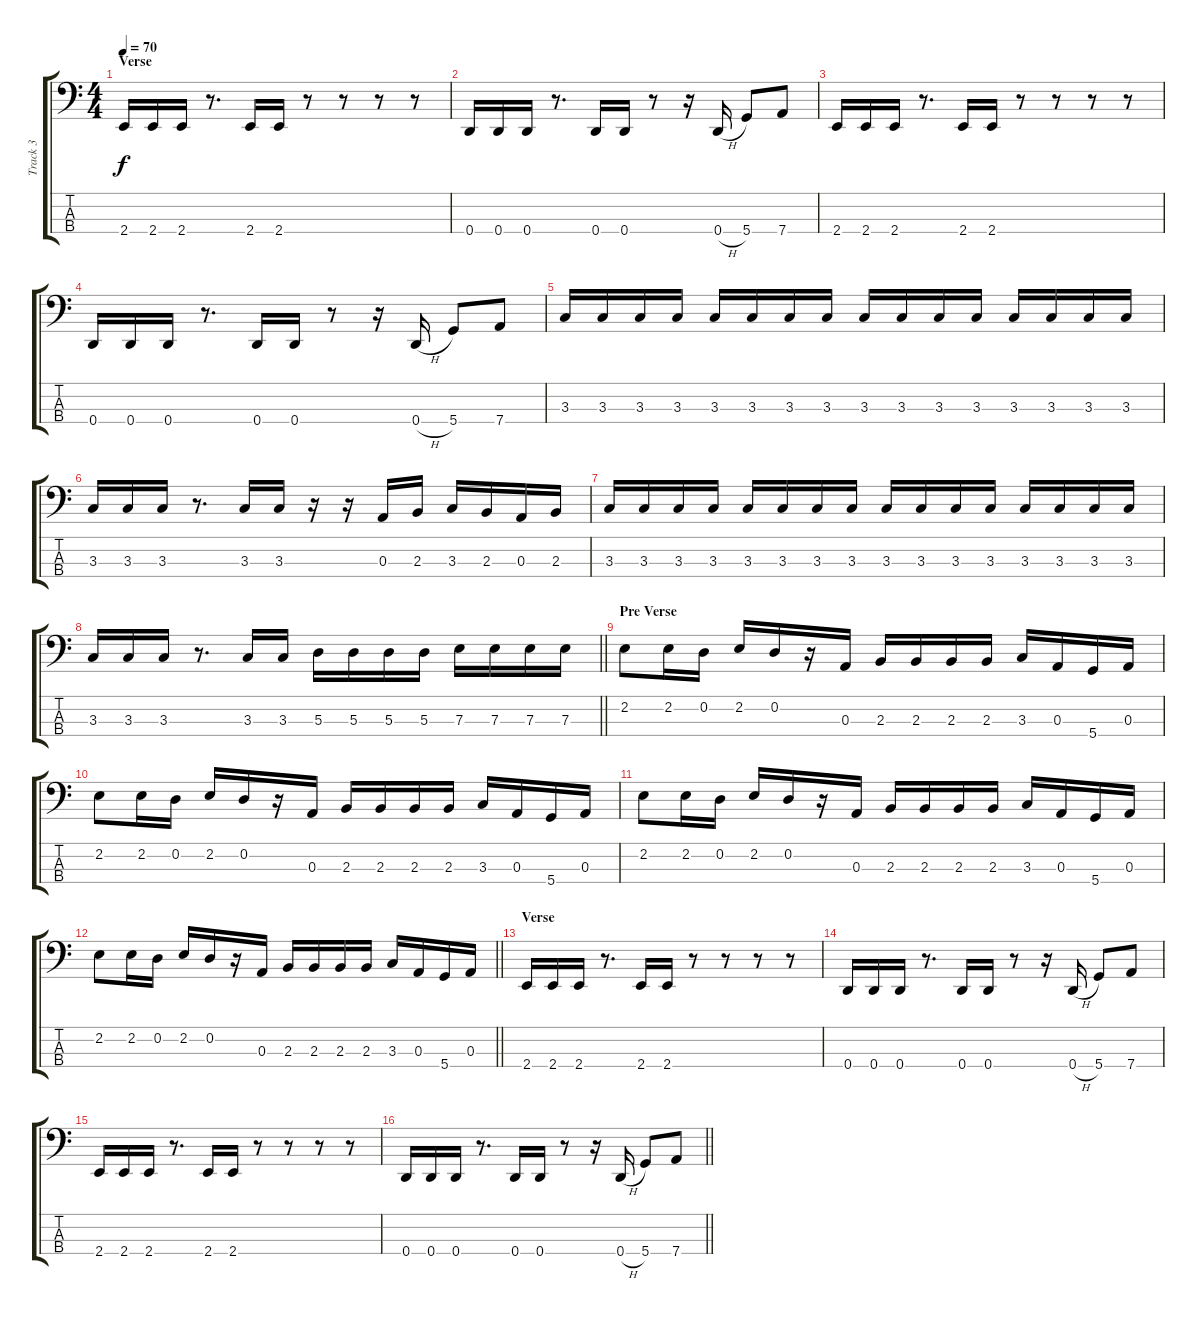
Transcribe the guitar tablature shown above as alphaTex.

\track ("Track 3" "Track 3") {instrument electricbassfinger}
\staff {score tabs}
\tuning (G2 D2 A1 D1) {hide}
\ts (4 4)
\section ("" "Verse")
\tempo 70
\clef f4
\ks c
2.4.16{dy f} 2.4.16 2.4.16 r.8{d} 2.4.16 2.4.16 r.8 r.8 r.8 r.8 |
0.4.16 0.4.16 0.4.16 r.8{d} 0.4.16 0.4.16 r.8 r.16 0.4{h}.16 5.4.8 7.4.8 |
2.4.16 2.4.16 2.4.16 r.8{d} 2.4.16 2.4.16 r.8 r.8 r.8 r.8 |
0.4.16 0.4.16 0.4.16 r.8{d} 0.4.16 0.4.16 r.8 r.16 0.4{h}.16 5.4.8 7.4.8 |
3.3.16 3.3.16 3.3.16 3.3.16 3.3.16 3.3.16 3.3.16 3.3.16 3.3.16 3.3.16 3.3.16 3.3.16 3.3.16 3.3.16 3.3.16 3.3.16 |
3.3.16 3.3.16 3.3.16 r.8{d} 3.3.16 3.3.16 r.16 r.16 0.3.16 2.3.16 3.3.16 2.3.16 0.3.16 2.3.16 |
3.3.16 3.3.16 3.3.16 3.3.16 3.3.16 3.3.16 3.3.16 3.3.16 3.3.16 3.3.16 3.3.16 3.3.16 3.3.16 3.3.16 3.3.16 3.3.16 |
\barLineRight lightlight
3.3.16 3.3.16 3.3.16 r.8{d} 3.3.16 3.3.16 5.3.16 5.3.16 5.3.16 5.3.16 7.3.16 7.3.16 7.3.16 7.3.16 |
\section ("" "Pre Verse")
2.2.8 2.2.16 0.2.16 2.2.16 0.2.16 r.16 0.3.16 2.3.16 2.3.16 2.3.16 2.3.16 3.3.16 0.3.16 5.4.16 0.3.16 |
2.2.8 2.2.16 0.2.16 2.2.16 0.2.16 r.16 0.3.16 2.3.16 2.3.16 2.3.16 2.3.16 3.3.16 0.3.16 5.4.16 0.3.16 |
2.2.8 2.2.16 0.2.16 2.2.16 0.2.16 r.16 0.3.16 2.3.16 2.3.16 2.3.16 2.3.16 3.3.16 0.3.16 5.4.16 0.3.16 |
\barLineRight lightlight
2.2.8 2.2.16 0.2.16 2.2.16 0.2.16 r.16 0.3.16 2.3.16 2.3.16 2.3.16 2.3.16 3.3.16 0.3.16 5.4.16 0.3.16 |
\section ("" "Verse")
2.4.16 2.4.16 2.4.16 r.8{d} 2.4.16 2.4.16 r.8 r.8 r.8 r.8 |
0.4.16 0.4.16 0.4.16 r.8{d} 0.4.16 0.4.16 r.8 r.16 0.4{h}.16 5.4.8 7.4.8 |
2.4.16 2.4.16 2.4.16 r.8{d} 2.4.16 2.4.16 r.8 r.8 r.8 r.8 |
\barLineRight lightlight
0.4.16 0.4.16 0.4.16 r.8{d} 0.4.16 0.4.16 r.8 r.16 0.4{h}.16 5.4.8 7.4.8
